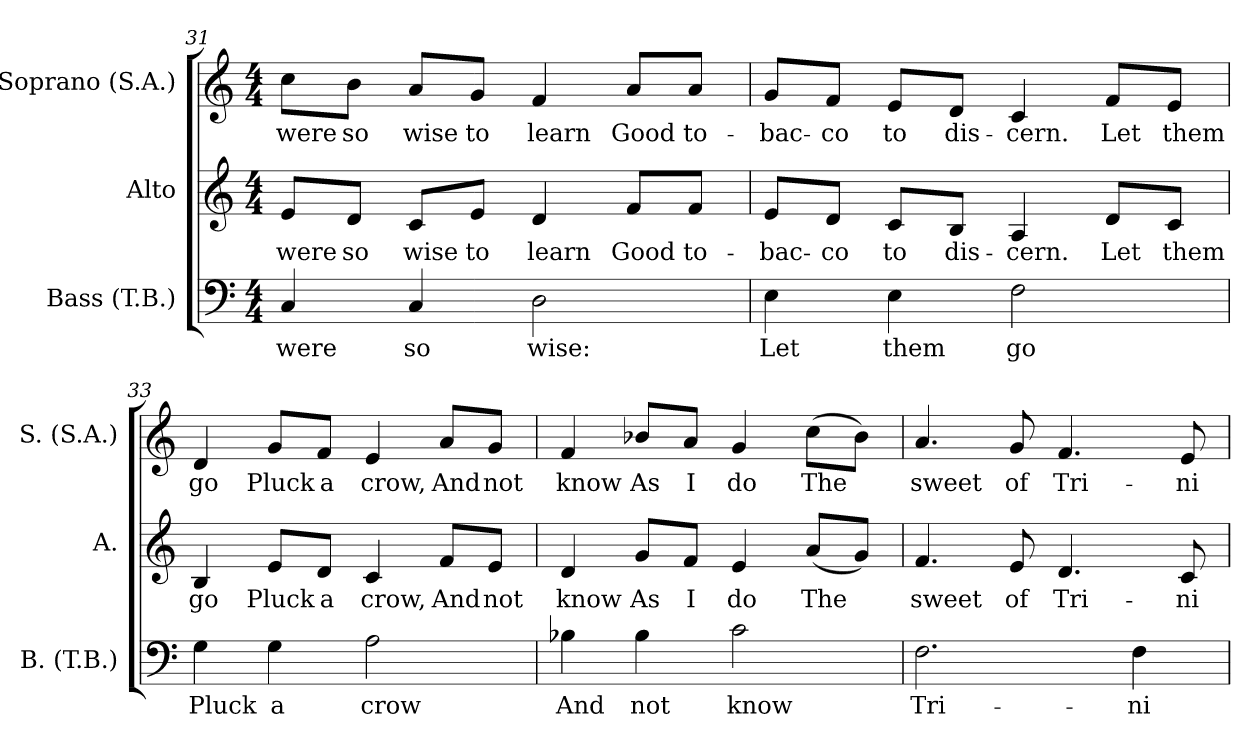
**kern	**text	**kern	**text	**kern	**text
*part3	*part3	*part2	*part2	*part1	*part1
*staff3	*staff3	*staff2	*staff2	*staff1	*staff1
*I"Bass (T.B.)	*	*I"Alto	*	*I"Soprano (S.A.)	*
*I'B. (T.B.)	*	*I'A.	*	*I'S. (S.A.)	*
!!LO:LB:g=z
*clefF4	*	*clefG2	*	*clefG2	*
*k[]	*	*k[]	*	*k[]	*
*C:	*	*C:	*	*C:	*
*M4/4	*	*M4/4	*	*M4/4	*
=31	=31	=31	=31	=31	=31
!	!LO:LY:b:color=#000000	!	!	!	!
!	!	!	!LO:LY:b:color=#000000	!	!
!	!	!	!	!	!LO:LY:b:color=#000000
4Ci/	were	8ei/L	were	8cci\L	were
!	!	!	!LO:LY:b:color=#000000	!	!
!	!	!	!	!	!LO:LY:b:color=#000000
.	.	8di/J	so	8bi\J	so
!	!LO:LY:b:color=#000000	!	!	!	!
!	!	!	!LO:LY:b:color=#000000	!	!
!	!	!	!	!	!LO:LY:b:color=#000000
4Ci/	so	8ci/L	wise	8ai/L	wise
!	!	!	!LO:LY:b:color=#000000	!	!
!	!	!	!	!	!LO:LY:b:color=#000000
.	.	8ei/J	to	8gi/J	to
!	!LO:LY:b:color=#000000	!	!	!	!
!	!	!	!LO:LY:b:color=#000000	!	!
!	!	!	!	!	!LO:LY:b:color=#000000
2Di\	wise:	4di/	learn	4fi/	learn
!	!	!	!LO:LY:b:color=#000000	!	!
!	!	!	!	!	!LO:LY:b:color=#000000
.	.	8fi/L	Good	8ai/L	Good
!	!	!	!LO:LY:b:color=#000000	!	!
!	!	!	!	!	!LO:LY:b:color=#000000
.	.	8fi/J	to-	8ai/J	to-
=32	=32	=32	=32	=32	=32
!	!LO:LY:b:color=#000000	!	!	!	!
!	!	!	!LO:LY:b:color=#000000	!	!
!	!	!	!	!	!LO:LY:b:color=#000000
4Ei\	Let	8ei/L	-bac-	8gi/L	-bac-
!	!	!	!LO:LY:b:color=#000000	!	!
!	!	!	!	!	!LO:LY:b:color=#000000
.	.	8di/J	-co	8fi/J	-co
!	!LO:LY:b:color=#000000	!	!	!	!
!	!	!	!LO:LY:b:color=#000000	!	!
!	!	!	!	!	!LO:LY:b:color=#000000
4Ei\	them	8ci/L	to	8ei/L	to
!	!	!	!LO:LY:b:color=#000000	!	!
!	!	!	!	!	!LO:LY:b:color=#000000
.	.	8Bi/J	dis-	8di/J	dis-
!	!LO:LY:b:color=#000000	!	!	!	!
!	!	!	!LO:LY:b:color=#000000	!	!
!	!	!	!	!	!LO:LY:b:color=#000000
2Fi\	go	4Ai/	-cern.	4ci/	-cern.
!	!	!	!LO:LY:b:color=#000000	!	!
!	!	!	!	!	!LO:LY:b:color=#000000
.	.	8di/L	Let	8fi/L	Let
!	!	!	!LO:LY:b:color=#000000	!	!
!	!	!	!	!	!LO:LY:b:color=#000000
.	.	8ci/J	them	8ei/J	them
=33	=33	=33	=33	=33	=33
!	!LO:LY:b:color=#000000	!	!	!	!
!	!	!	!LO:LY:b:color=#000000	!	!
!	!	!	!	!	!LO:LY:b:color=#000000
4Gi\	Pluck	4Bi/	go	4di/	go
!	!LO:LY:b:color=#000000	!	!	!	!
!	!	!	!LO:LY:b:color=#000000	!	!
!	!	!	!	!	!LO:LY:b:color=#000000
4Gi\	a	8ei/L	Pluck	8gi/L	Pluck
!	!	!	!LO:LY:b:color=#000000	!	!
!	!	!	!	!	!LO:LY:b:color=#000000
.	.	8di/J	a	8fi/J	a
!	!LO:LY:b:color=#000000	!	!	!	!
!	!	!	!LO:LY:b:color=#000000	!	!
!	!	!	!	!	!LO:LY:b:color=#000000
2Ai\	crow	4ci/	crow,	4ei/	crow,
!	!	!	!LO:LY:b:color=#000000	!	!
!	!	!	!	!	!LO:LY:b:color=#000000
.	.	8fi/L	And	8ai/L	And
!	!	!	!LO:LY:b:color=#000000	!	!
!	!	!	!	!	!LO:LY:b:color=#000000
.	.	8ei/J	not	8gi/J	not
!!LO:LB:g=z
=34	=34	=34	=34	=34	=34
!	!LO:LY:b:color=#000000	!	!	!	!
!	!	!	!LO:LY:b:color=#000000	!	!
!	!	!	!	!	!LO:LY:b:color=#000000
4B-Xi\	And	4di/	know	4fi/	know
!	!LO:LY:b:color=#000000	!	!	!	!
!	!	!	!LO:LY:b:color=#000000	!	!
!	!	!	!	!	!LO:LY:b:color=#000000
4B-i\	not	8gi/L	As	8b-Xi/L	As
!	!	!	!LO:LY:b:color=#000000	!	!
!	!	!	!	!	!LO:LY:b:color=#000000
.	.	8fi/J	I	8ai/J	I
!	!LO:LY:b:color=#000000	!	!	!	!
!	!	!	!LO:LY:b:color=#000000	!	!
!	!	!	!	!	!LO:LY:b:color=#000000
2ci\	know	4ei/	do	4gi/	do
!	!	!	!LO:LY:b:color=#000000	!	!
!	!	!	!	!	!LO:LY:b:color=#000000
.	.	(8ai/L	The	(8cci\L	The
.	.	8gi/J)	.	8b-i\J)	.
=35	=35	=35	=35	=35	=35
!	!LO:LY:b:color=#000000	!	!	!	!
!	!	!	!LO:LY:b:color=#000000	!	!
!	!	!	!	!	!LO:LY:b:color=#000000
2.Fi\	Tri-	4.fi/	sweet	4.ai/	sweet
!	!	!	!LO:LY:b:color=#000000	!	!
!	!	!	!	!	!LO:LY:b:color=#000000
.	.	8ei/	of	8gi/	of
!	!	!	!LO:LY:b:color=#000000	!	!
!	!	!	!	!	!LO:LY:b:color=#000000
.	.	4.di/	Tri-	4.fi/	Tri-
!	!LO:LY:b:color=#000000	!	!	!	!
4Fi\	-ni-	.	.	.	.
!	!	!	!LO:LY:b:color=#000000	!	!
!	!	!	!	!	!LO:LY:b:color=#000000
.	.	8ci/	-ni-	8ei/	-ni-
=	=	=	=	=	=
*-	*-	*-	*-	*-	*-
